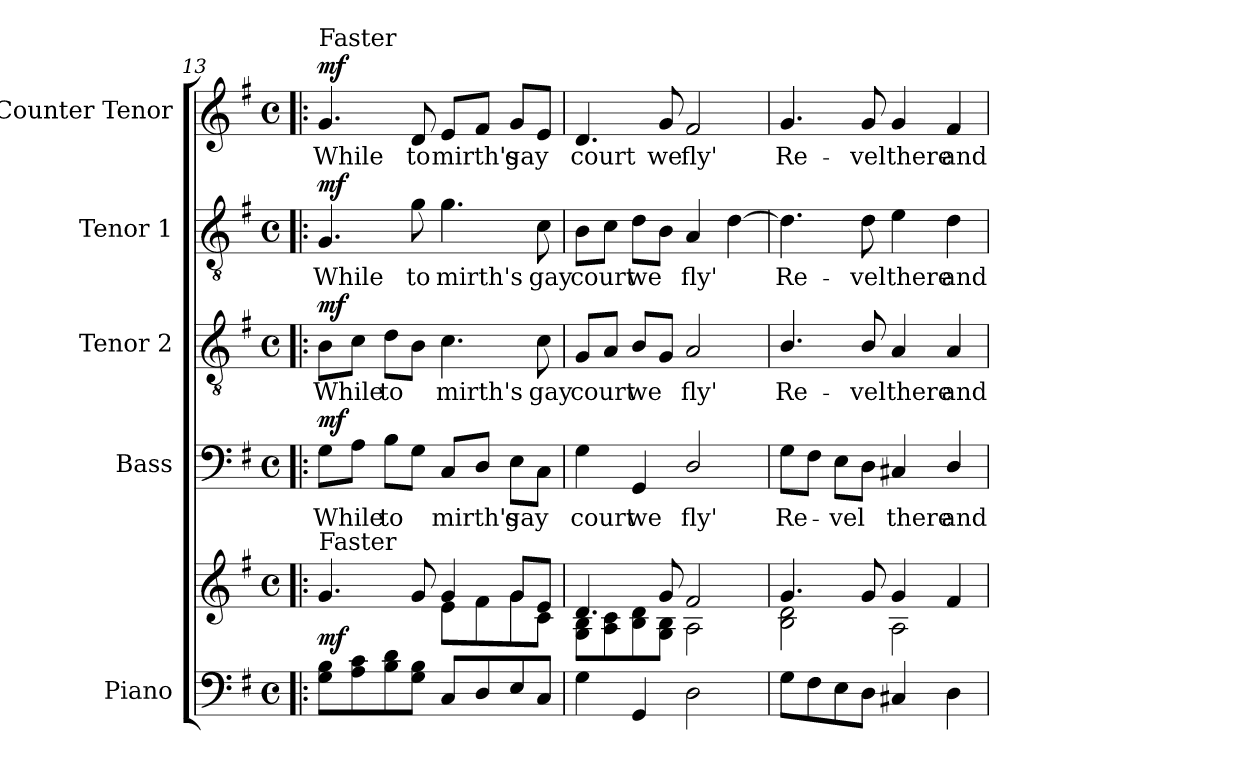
**kern	**kern	**dynam	**kern	**text	**dynam	**kern	**text	**dynam	**kern	**text	**dynam	**kern	**text	**dynam
*part5	*part5	*part5	*part4	*part4	*part4	*part3	*part3	*part3	*part2	*part2	*part2	*part1	*part1	*part1
*staff6	*staff5	*staff5/6	*staff4	*staff4	*staff4	*staff3	*staff3	*staff3	*staff2	*staff2	*staff2	*staff1	*staff1	*staff1
*I"Piano	*	*	*I"Bass	*	*	*I"Tenor 2	*	*	*I"Tenor 1	*	*	*I"Counter Tenor	*	*
*I'Pno.	*	*	*I'B.	*	*	*I'T2.	*	*	*I'T1.	*	*	*	*	*
!!LO:LB:g=z
*clefF4	*clefG2	*	*clefF4	*	*	*clefGv2	*	*	*clefGv2	*	*	*clefG2	*	*
*	*	*	*	*	*	*ITrd7c12	*	*	*ITrd7c12	*	*	*	*	*
*k[f#]	*k[f#]	*	*k[f#]	*	*	*k[f#]	*	*	*k[f#]	*	*	*k[f#]	*	*
*G:	*G:	*	*G:	*	*	*G:	*	*	*G:	*	*	*G:	*	*
*M4/4	*M4/4	*	*M4/4	*	*	*M4/4	*	*	*M4/4	*	*	*M4/4	*	*
*met(c)	*met(c)	*	*met(c)	*	*	*met(c)	*	*	*met(c)	*	*	*met(c)	*	*
*MM96	*MM96	*	*MM96	*	*	*MM96	*	*	*MM96	*	*	*MM96	*	*
=13!|:	=13!|:	=13!|:	=13!|:	=13!|:	=13!|:	=13!|:	=13!|:	=13!|:	=13!|:	=13!|:	=13!|:	=13!|:	=13!|:	=13!|:
*	*^	*	*	*	*	*	*	*	*	*	*	*	*	*
!	!	!	!	!	!LO:LY:b:color=#000000	!	!	!	!	!	!	!	!	!	!
!	!	!	!	!	!	!	!	!LO:LY:b:color=#000000	!	!	!	!	!	!	!
!	!	!	!	!	!	!	!	!	!	!	!LO:LY:b:color=#000000	!	!	!	!
!	!	!	!	!	!	!	!	!	!	!	!	!	!LO:TX:a:t=Faster	!	!
!	!LO:TX:a:t=Faster	!	!	!	!	!	!	!	!	!	!	!	!	!	!
!	!	!	!	!	!	!	!	!	!	!	!	!	!	!LO:LY:b:color=#000000	!
8Gi\ 8BiL	4.gi/	2ryy	mf	8Gi\L	While	mf	8BBi\L	While	mf	4.GGi/	While	mf	4.gi/	While	mf
8Ai\ 8ci	.	.	.	8Ai\J	.	.	8Ci\J	.	.	.	.	.	.	.	.
!	!	!	!	!	!LO:LY:b:color=#000000	!	!	!	!	!	!	!	!	!	!
!	!	!	!	!	!	!	!	!LO:LY:b:color=#000000	!	!	!	!	!	!	!
8Bi\ 8di	.	.	.	8Bi\L	to	.	8Di\L	to	.	.	.	.	.	.	.
!	!	!	!	!	!	!	!	!	!	!	!LO:LY:b:color=#000000	!	!	!	!
!	!	!	!	!	!	!	!	!	!	!	!	!	!	!LO:LY:b:color=#000000	!
8Gi\ 8BiJ	8gi/	.	.	8Gi\J	.	.	8BBi\J	.	.	8Gi\	to	.	8di/	to	.
!	!	!	!	!	!LO:LY:b:color=#000000	!	!	!	!	!	!	!	!	!	!
!	!	!	!	!	!	!	!	!LO:LY:b:color=#000000	!	!	!	!	!	!	!
!	!	!	!	!	!	!	!	!	!	!	!LO:LY:b:color=#000000	!	!	!	!
!	!	!	!	!	!	!	!	!	!	!	!	!	!	!LO:LY:b:color=#000000	!
8Ci/L	4gi/	8ei\L	.	8Ci/L	mirth's	.	4.Ci\	mirth's	.	4.Gi\	mirth's	.	8ei/L	mirth's	.
8Di/	.	8f#i\	.	8Di/J	.	.	.	.	.	.	.	.	8f#i/J	.	.
!	!	!	!	!	!LO:LY:b:color=#000000	!	!	!	!	!	!	!	!	!	!
!	!	!	!	!	!	!	!	!	!	!	!	!	!	!LO:LY:b:color=#000000	!
8Ei/	8gi/L	8gi\	.	8Ei\L	gay	.	.	.	.	.	.	.	8gi/L	gay	.
!	!	!	!	!	!	!	!	!LO:LY:b:color=#000000	!	!	!	!	!	!	!
!	!	!	!	!	!	!	!	!	!	!	!LO:LY:b:color=#000000	!	!	!	!
8Ci/J	8ei/J	8ci\J	.	8Ci\J	.	.	8Ci\	gay	.	8Ci\	gay	.	8ei/J	.	.
=14	=14	=14	=14	=14	=14	=14	=14	=14	=14	=14	=14	=14	=14	=14	=14
!	!	!	!	!	!LO:LY:b:color=#000000	!	!	!	!	!	!	!	!	!	!
!	!	!	!	!	!	!	!	!LO:LY:b:color=#000000	!	!	!	!	!	!	!
!	!	!	!	!	!	!	!	!	!	!	!LO:LY:b:color=#000000	!	!	!	!
!	!	!	!	!	!	!	!	!	!	!	!	!	!	!LO:LY:b:color=#000000	!
4Gi\	4.di/	8Gi\ 8BiL	.	4Gi\	court	.	8GGi/L	court	.	8BBi\L	court	.	4.di/	court	.
.	.	8Ai\ 8ci	.	.	.	.	8AAi/J	.	.	8Ci\J	.	.	.	.	.
!	!	!	!	!	!LO:LY:b:color=#000000	!	!	!	!	!	!	!	!	!	!
!	!	!	!	!	!	!	!	!LO:LY:b:color=#000000	!	!	!	!	!	!	!
!	!	!	!	!	!	!	!	!	!	!	!LO:LY:b:color=#000000	!	!	!	!
4GGi/	.	8Bi\ 8di	.	4GGi/	we	.	8BBi/L	we	.	8Di\L	we	.	.	.	.
!	!	!	!	!	!	!	!	!	!	!	!	!	!	!LO:LY:b:color=#000000	!
.	8gi/	8Gi\ 8BiJ	.	.	.	.	8GGi/J	.	.	8BBi\J	.	.	8gi/	we	.
!	!	!	!	!	!LO:LY:b:color=#000000	!	!	!	!	!	!	!	!	!	!
!	!	!	!	!	!	!	!	!LO:LY:b:color=#000000	!	!	!	!	!	!	!
!	!	!	!	!	!	!	!	!	!	!	!LO:LY:b:color=#000000	!	!	!	!
!	!	!	!	!	!	!	!	!	!	!	!	!	!	!LO:LY:b:color=#000000	!
2Di\	2f#i/	2Ai\	.	2Di/	fly'	.	2AAi/	fly'	.	4AAi/	fly'	.	2f#i/	fly'	.
.	.	.	.	.	.	.	.	.	.	[4Di\	.	.	.	.	.
=15	=15	=15	=15	=15	=15	=15	=15	=15	=15	=15	=15	=15	=15	=15	=15
!	!	!	!	!	!LO:LY:b:color=#000000	!	!	!	!	!	!	!	!	!	!
!	!	!	!	!	!	!	!	!LO:LY:b:color=#000000	!	!	!	!	!	!	!
!	!	!	!	!	!	!	!	!	!	!	!LO:LY:b:color=#000000	!	!	!	!
!	!	!	!	!	!	!	!	!	!	!	!	!	!	!LO:LY:b:color=#000000	!
8Gi\L	4.gi/	2Bi\ 2di	.	8Gi\L	Re-	.	4.BBi/	Re-	.	4.Di\]	Re-	.	4.gi/	Re-	.
8F#i\	.	.	.	8F#i\J	.	.	.	.	.	.	.	.	.	.	.
!	!	!	!	!	!LO:LY:b:color=#000000	!	!	!	!	!	!	!	!	!	!
8Ei\	.	.	.	8Ei\L	-vel	.	.	.	.	.	.	.	.	.	.
!	!	!	!	!	!	!	!	!LO:LY:b:color=#000000	!	!	!	!	!	!	!
!	!	!	!	!	!	!	!	!	!	!	!LO:LY:b:color=#000000	!	!	!	!
!	!	!	!	!	!	!	!	!	!	!	!	!	!	!LO:LY:b:color=#000000	!
8Di\J	8gi/	.	.	8Di\J	.	.	8BBi/	-vel	.	8Di\	-vel	.	8gi/	-vel	.
!	!	!	!	!	!LO:LY:b:color=#000000	!	!	!	!	!	!	!	!	!	!
!	!	!	!	!	!	!	!	!LO:LY:b:color=#000000	!	!	!	!	!	!	!
!	!	!	!	!	!	!	!	!	!	!	!LO:LY:b:color=#000000	!	!	!	!
!	!	!	!	!	!	!	!	!	!	!	!	!	!	!LO:LY:b:color=#000000	!
4C#Xi/	4gi/	2Ai\	.	4C#Xi/	there	.	4AAi/	there	.	4Ei\	there	.	4gi/	there	.
!	!	!	!	!	!LO:LY:b:color=#000000	!	!	!	!	!	!	!	!	!	!
!	!	!	!	!	!	!	!	!LO:LY:b:color=#000000	!	!	!	!	!	!	!
!	!	!	!	!	!	!	!	!	!	!	!LO:LY:b:color=#000000	!	!	!	!
!	!	!	!	!	!	!	!	!	!	!	!	!	!	!LO:LY:b:color=#000000	!
4Di\	4f#i/	.	.	4Di/	and	.	4AAi/	and	.	4Di\	and	.	4f#i/	and	.
*	*v	*v	*	*	*	*	*	*	*	*	*	*	*	*	*
=	=	=	=	=	=	=	=	=	=	=	=	=	=	=
*-	*-	*-	*-	*-	*-	*-	*-	*-	*-	*-	*-	*-	*-	*-
